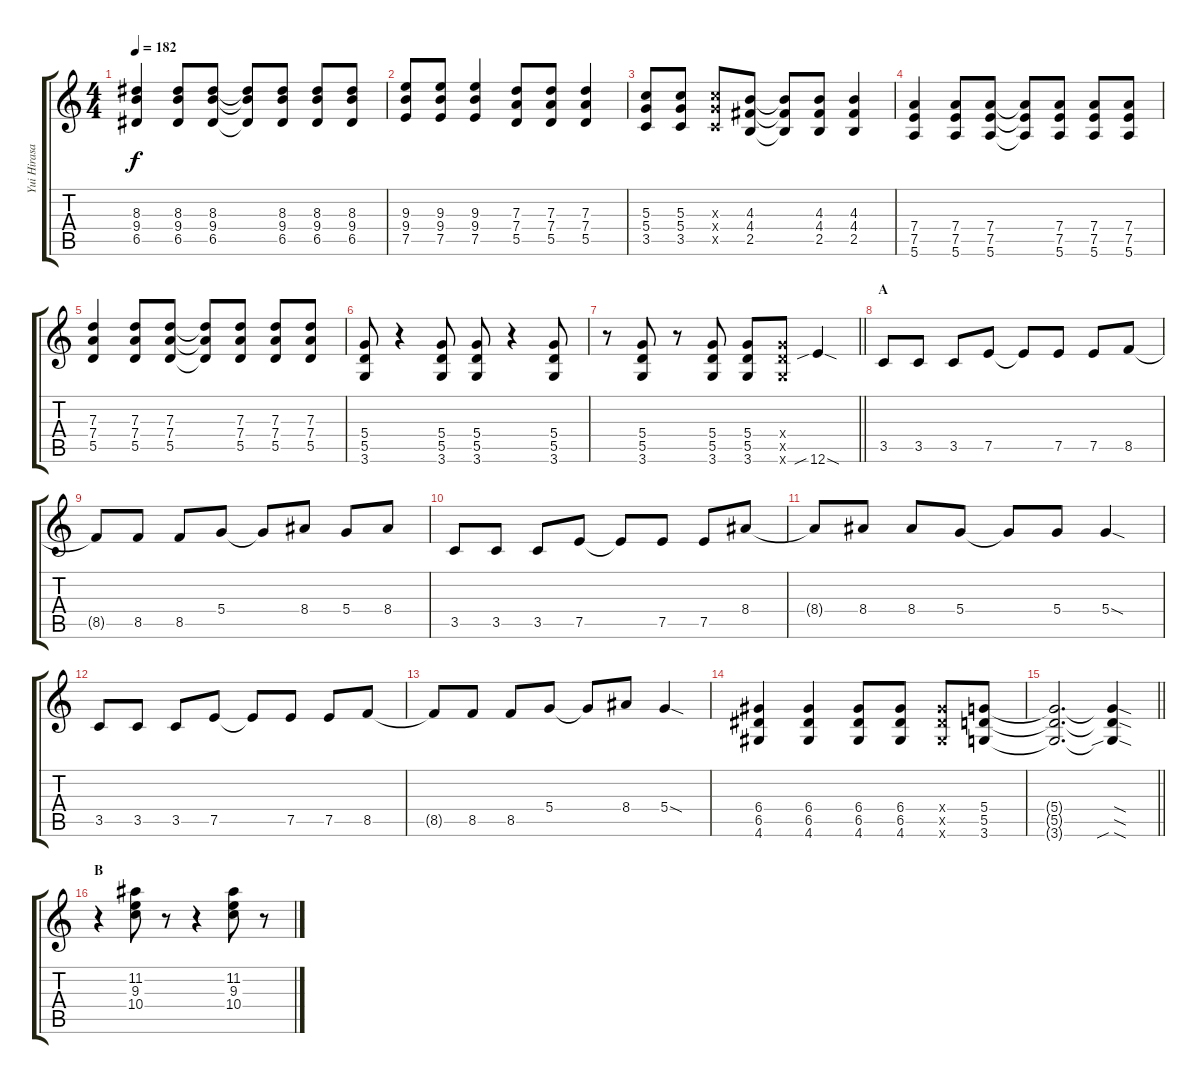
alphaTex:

\track ("Yui Hirasawa" "Yui Hirasa") {instrument distortionguitar}
\staff {score tabs}
\tuning (E4 B3 G3 D3 A2 E2) {hide}
\ts (4 4)
\tempo 182
\clef g2
\ks c
(8.3 9.4 6.5).4{dy f} (8.3 9.4 6.5).8 (8.3 9.4 6.5).8 (8.3{t} 9.4{t} 6.5{t}).8 (8.3 9.4 6.5).8 (8.3 9.4 6.5).8 (8.3 9.4 6.5).8 |
(9.3 9.4 7.5).8 (9.3 9.4 7.5).8 (9.3 9.4 7.5).4 (7.3 7.4 5.5).8 (7.3 7.4 5.5).8 (7.3 7.4 5.5).4 |
(5.3 5.4 3.5).8 (5.3 5.4 3.5).8 (5.3{x} 5.4{x} 3.5{x}).8 (4.3 4.4 2.5).8 (4.3{t} 4.4{t} 2.5{t}).8 (4.3 4.4 2.5).8 (4.3 4.4 2.5).4 |
(7.4 7.5 5.6).4 (7.4 7.5 5.6).8 (7.4 7.5 5.6).8 (7.4{t} 7.5{t} 5.6{t}).8 (7.4 7.5 5.6).8 (7.4 7.5 5.6).8 (7.4 7.5 5.6).8 |
(7.3 7.4 5.5).4 (7.3 7.4 5.5).8 (7.3 7.4 5.5).8 (7.3{t} 7.4{t} 5.5{t}).8 (7.3 7.4 5.5).8 (7.3 7.4 5.5).8 (7.3 7.4 5.5).8 |
(5.4 5.5 3.6).8 r.4 (5.4 5.5 3.6).8 (5.4 5.5 3.6).8 r.4 (5.4 5.5 3.6).8 |
\barLineRight lightlight
r.8 (5.4 5.5 3.6).8 r.8 (5.4 5.5 3.6).8 (5.4 5.5 3.6).8 (5.4{x} 5.5{x} 3.6{x}).8 12.6{sib sod}.4 |
\section ("" "A")
3.5.8 3.5.8 3.5.8 7.5.8 7.5{t}.8 7.5.8 7.5.8 8.5.8 |
8.5{t}.8 8.5.8 8.5.8 5.4.8 5.4{t}.8 8.4.8 5.4.8 8.4.8 |
3.5.8 3.5.8 3.5.8 7.5.8 7.5{t}.8 7.5.8 7.5.8 8.4.8 |
8.4{t}.8 8.4.8 8.4.8 5.4.8 5.4{t}.8 5.4.8 5.4{sod}.4 |
3.5.8 3.5.8 3.5.8 7.5.8 7.5{t}.8 7.5.8 7.5.8 8.5.8 |
8.5{t}.8 8.5.8 8.5.8 5.4.8 5.4{t}.8 8.4.8 5.4{sod}.4 |
(6.4 6.5 4.6).4 (6.4 6.5 4.6).4 (6.4 6.5 4.6).8 (6.4 6.5 4.6).8 (6.4{x} 6.5{x} 4.6{x}).8 (5.4 5.5 3.6).8 |
\barLineRight lightlight
(5.4{t} 5.5{t} 3.6{t}).2{d} (5.4{sod t} 5.5{sod t} 3.6{sib sod t}).4 |
\section ("" "B")
r.4 (11.2 9.3 10.4).8 r.8 r.4 (11.2 9.3 10.4).8 r.8
